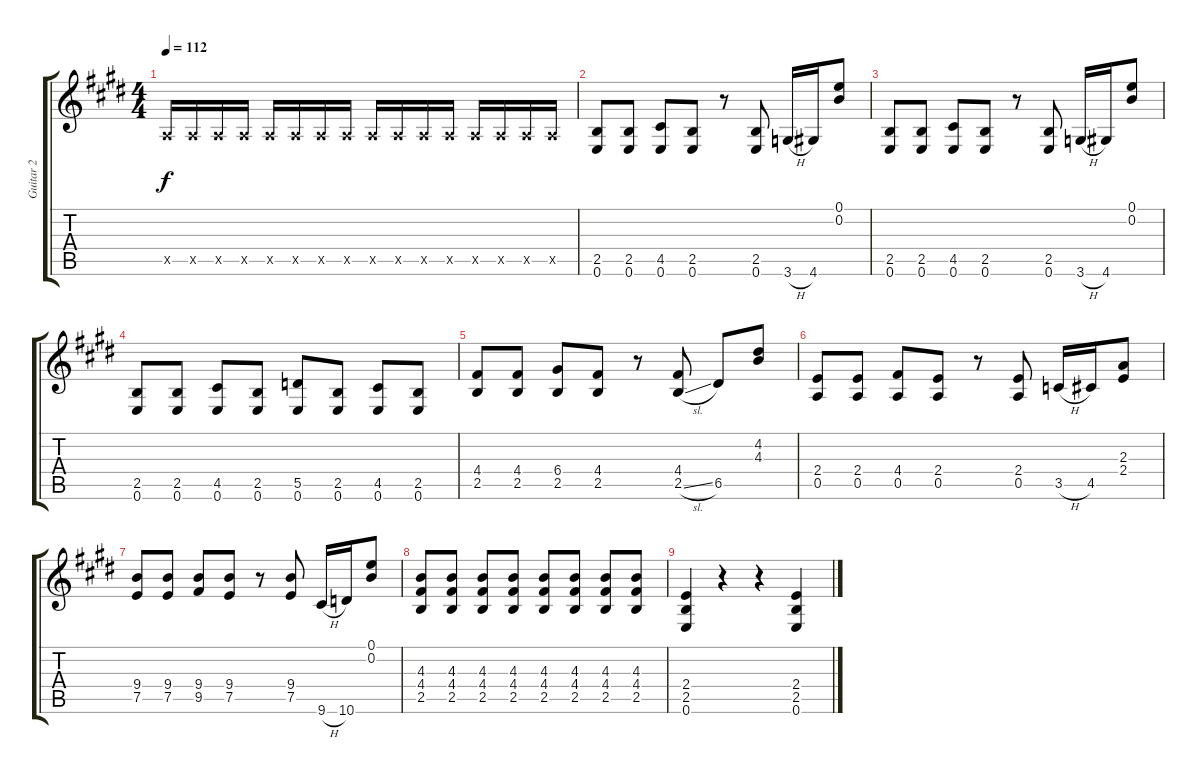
\track ("Guitar 2" "Guitar 2") {instrument distortionguitar}
\staff {score tabs}
\tuning (E4 B3 G3 D3 A2 E2) {hide}
\ts (4 4)
\tempo 112
\clef g2
\ks e
0.5{x}.16{dy f} 0.5{x}.16 0.5{x}.16 0.5{x}.16 0.5{x}.16 0.5{x}.16 0.5{x}.16 0.5{x}.16 0.5{x}.16 0.5{x}.16 0.5{x}.16 0.5{x}.16 0.5{x}.16 0.5{x}.16 0.5{x}.16 0.5{x}.16 |
(2.5 0.6).8 (2.5 0.6).8 (4.5 0.6).8 (2.5 0.6).8 r.8 (2.5 0.6).8 3.6{h}.16 4.6.16 (0.1 0.2).8 |
(2.5 0.6).8 (2.5 0.6).8 (4.5 0.6).8 (2.5 0.6).8 r.8 (2.5 0.6).8 3.6{h}.16 4.6.16 (0.1 0.2).8 |
(2.5 0.6).8 (2.5 0.6).8 (4.5 0.6).8 (2.5 0.6).8 (5.5 0.6).8 (2.5 0.6).8 (4.5 0.6).8 (2.5 0.6).8 |
(4.4 2.5).8 (4.4 2.5).8 (6.4 2.5).8 (4.4 2.5).8 r.8 (4.4 2.5{sl}).8 6.5.8 (4.2 4.3).8 |
(2.4 0.5).8 (2.4 0.5).8 (4.4 0.5).8 (2.4 0.5).8 r.8 (2.4 0.5).8 3.5{h}.16 4.5.16 (2.3 2.4).8 |
(9.4 7.5).8 (9.4 7.5).8 (9.4 9.5).8 (9.4 7.5).8 r.8 (9.4 7.5).8 9.6{h}.16 10.6.16 (0.1 0.2).8 |
(4.3 4.4 2.5).8 (4.3 4.4 2.5).8 (4.3 4.4 2.5).8 (4.3 4.4 2.5).8 (4.3 4.4 2.5).8 (4.3 4.4 2.5).8 (4.3 4.4 2.5).8 (4.3 4.4 2.5).8 |
(2.4 2.5 0.6).4 r.4 r.4 (2.4 2.5 0.6).4
